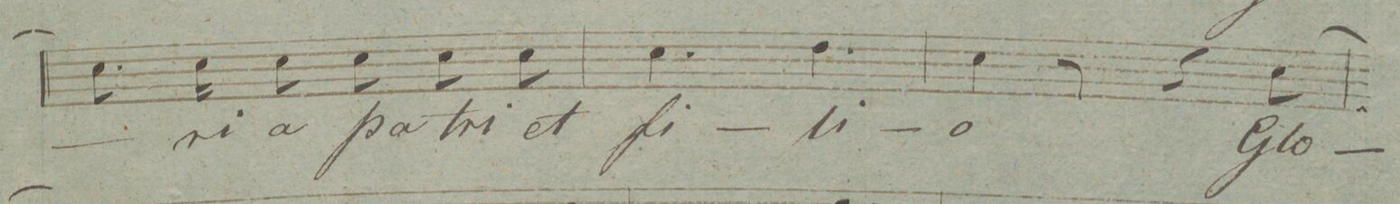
**kern	**text	**dynam
*I"Alto.	*	*
*clefC3	*	*
*k[f#c#g#]	*	*
*M6/8	*	*
8.d\]	.	.
16d\	-ri-	.
8d\	-a	.
8d\	pa-	.
8d\	-tri	.
8d\	et	.
=43	=43	=43
4.d\	fi-	.
4.e\	-li-	.
=44	=44	=44
4d\	-o	.
8r	.	.
4r	.	.
[8d\	Glo-	.
=45	=45	=45
*-	*-	*-
